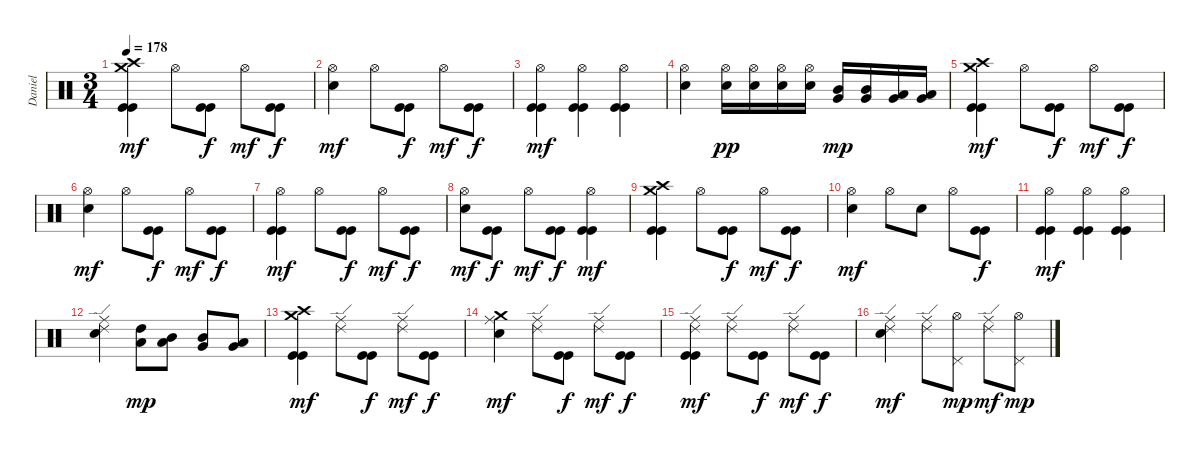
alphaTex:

\track ("Daniel" "Daniel") {instrument percussion}
\staff {score}
\articulation defaults
\ts (3 4)
\tempo 178
\clef neutral
\ks c
("Kick (hit)" "Kick (hit)" "Crash high (hit)" "Crash medium (hit)").4{dy mf} "Hi-Hat (open)".8 ("Kick (hit)" "Kick (hit)").8{dy f} "Hi-Hat (open)".8{dy mf} ("Kick (hit)" "Kick (hit)").8{dy f} |
("Electric Snare (hit)" "Hi-Hat (open)").4{dy mf} "Hi-Hat (open)".8 ("Kick (hit)" "Kick (hit)").8{dy f} "Hi-Hat (open)".8{dy mf} ("Kick (hit)" "Kick (hit)").8{dy f} |
("Kick (hit)" "Kick (hit)" "Hi-Hat (open)").4{dy mf} ("Kick (hit)" "Kick (hit)" "Hi-Hat (open)").4 ("Kick (hit)" "Kick (hit)" "Hi-Hat (open)").4 |
("Electric Snare (hit)" "Hi-Hat (open)").4 ("Electric Snare (hit)" "Hi-Hat (open)").16{dy pp} ("Electric Snare (hit)" "Hi-Hat (open)").16 ("Electric Snare (hit)" "Hi-Hat (open)").16 ("Electric Snare (hit)" "Hi-Hat (open)").16 ("Very Low Tom (hit)" "Mid Tom (hit)").16{dy mp} ("Very Low Tom (hit)" "Mid Tom (hit)").16 ("Very Low Tom (hit)" "Low Tom (hit)").16 ("Very Low Tom (hit)" "Low Tom (hit)").16 |
("Kick (hit)" "Kick (hit)" "Crash high (hit)" "Crash medium (hit)").4{dy mf} "Hi-Hat (open)".8 ("Kick (hit)" "Kick (hit)").8{dy f} "Hi-Hat (open)".8{dy mf} ("Kick (hit)" "Kick (hit)").8{dy f} |
("Electric Snare (hit)" "Hi-Hat (open)").4{dy mf} "Hi-Hat (open)".8 ("Kick (hit)" "Kick (hit)").8{dy f} "Hi-Hat (open)".8{dy mf} ("Kick (hit)" "Kick (hit)").8{dy f} |
("Kick (hit)" "Kick (hit)" "Hi-Hat (open)").4{dy mf} "Hi-Hat (open)".8 ("Kick (hit)" "Kick (hit)").8{dy f} "Hi-Hat (open)".8{dy mf} ("Kick (hit)" "Kick (hit)").8{dy f} |
("Electric Snare (hit)" "Hi-Hat (open)").8{dy mf} ("Kick (hit)" "Kick (hit)").8{dy f} "Hi-Hat (open)".8{dy mf} ("Kick (hit)" "Kick (hit)").8{dy f} ("Kick (hit)" "Kick (hit)" "Hi-Hat (open)").4{dy mf} |
("Kick (hit)" "Kick (hit)" "Crash high (hit)" "Crash medium (hit)").4 "Hi-Hat (open)".8 ("Kick (hit)" "Kick (hit)").8{dy f} "Hi-Hat (open)".8{dy mf} ("Kick (hit)" "Kick (hit)").8{dy f} |
("Electric Snare (hit)" "Hi-Hat (open)").4{dy mf} "Hi-Hat (open)".8 "Electric Snare (hit)".8 "Hi-Hat (open)".8 ("Kick (hit)" "Kick (hit)").8{dy f} |
("Kick (hit)" "Kick (hit)" "Hi-Hat (open)").4{dy mf} ("Kick (hit)" "Kick (hit)" "Hi-Hat (open)").4 ("Kick (hit)" "Kick (hit)" "Hi-Hat (open)").4 |
("Electric Snare (hit)" "Ride (edge) 2" "Ride (middle)").4 ("Low Tom (hit)" "High Tom (hit)").8{dy mp} ("Low Tom (hit)" "Mid Tom (hit)").8 ("Very Low Tom (hit)" "Mid Tom (hit)").8 ("Very Low Tom (hit)" "Low Tom (hit)").8 |
("Kick (hit)" "Kick (hit)" "Crash high (hit)" "Crash medium (hit)").4{dy mf} ("Ride (middle)" "Ride (edge) 2").8 ("Kick (hit)" "Kick (hit)").8{dy f} ("Ride (middle)" "Ride (edge) 2").8{dy mf} ("Kick (hit)" "Kick (hit)").8{dy f} |
("Electric Snare (hit)" "Ride (middle)" "Crash medium (hit)").4{dy mf} ("Ride (middle)" "Ride (edge) 2").8 ("Kick (hit)" "Kick (hit)").8{dy f} ("Ride (middle)" "Ride (edge) 2").8{dy mf} ("Kick (hit)" "Kick (hit)").8{dy f} |
("Kick (hit)" "Kick (hit)" "Ride (middle)" "Ride (edge) 2").4{dy mf} ("Ride (middle)" "Ride (edge) 2").8 ("Kick (hit)" "Kick (hit)").8{dy f} ("Ride (middle)" "Ride (edge) 2").8{dy mf} ("Kick (hit)" "Kick (hit)").8{dy f} |
("Electric Snare (hit)" "Ride (middle)" "Ride (edge) 2").4{dy mf} ("Ride (middle)" "Ride (edge) 2").8 ("Hi-Hat (open)" "Pedal Hi-Hat (hit)").8{dy mp} ("Ride (middle)" "Ride (edge) 2").8{dy mf} ("Hi-Hat (open)" "Pedal Hi-Hat (hit)").8{dy mp}
